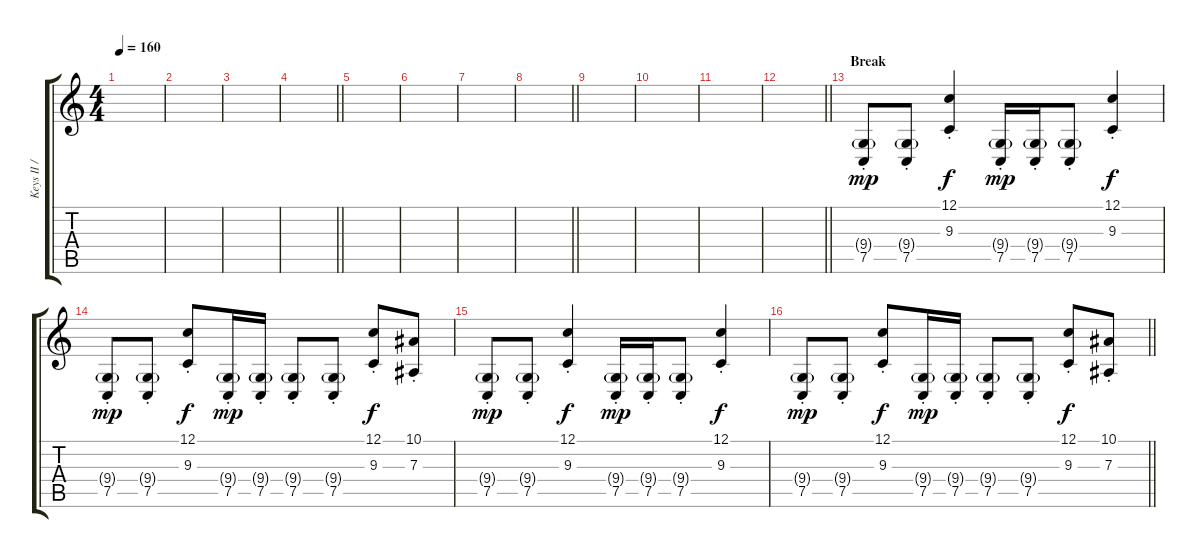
\track ("Keys II / Strings I" "Keys II / ") {instrument tangoaccordion}
\staff {score tabs}
\tuning (C4 G3 Eb3 Bb2 F2 C2) {hide}
\ts (4 4)
\section ("" "")
\tempo 160
\clef g2
\ks c
|
|
|
\barLineRight lightlight
|
\section ("" "")
|
|
|
\barLineRight lightlight
|
\section ("" "")
|
|
|
\barLineRight lightlight
|
\section ("" "Break")
(9.4{g st} 7.5{st}).8{dy mp volume 12 balance 8} (9.4{g st} 7.5{st}).8 (12.1{st} 9.3{st}).4{dy f} (9.4{g st} 7.5{st}).16{dy mp} (9.4{g st} 7.5{st}).16 (9.4{g st} 7.5{st}).8 (12.1{st} 9.3{st}).4{dy f} |
(9.4{g st} 7.5{st}).8{dy mp} (9.4{g st} 7.5{st}).8 (12.1{st} 9.3{st}).8{dy f} (9.4{g st} 7.5{st}).16{dy mp} (9.4{g st} 7.5{st}).16 (9.4{g st} 7.5{st}).8 (9.4{g st} 7.5{st}).8 (12.1{st} 9.3{st}).8{dy f} (10.1{st} 7.3{st}).8 |
(9.4{g st} 7.5{st}).8{dy mp} (9.4{g st} 7.5{st}).8 (12.1{st} 9.3{st}).4{dy f} (9.4{g st} 7.5{st}).16{dy mp} (9.4{g st} 7.5{st}).16 (9.4{g st} 7.5{st}).8 (12.1{st} 9.3{st}).4{dy f} |
\barLineRight lightlight
(9.4{g st} 7.5{st}).8{dy mp} (9.4{g st} 7.5{st}).8 (12.1{st} 9.3{st}).8{dy f} (9.4{g st} 7.5{st}).16{dy mp} (9.4{g st} 7.5{st}).16 (9.4{g st} 7.5{st}).8 (9.4{g st} 7.5{st}).8 (12.1{st} 9.3{st}).8{dy f} (10.1{st} 7.3{st}).8
